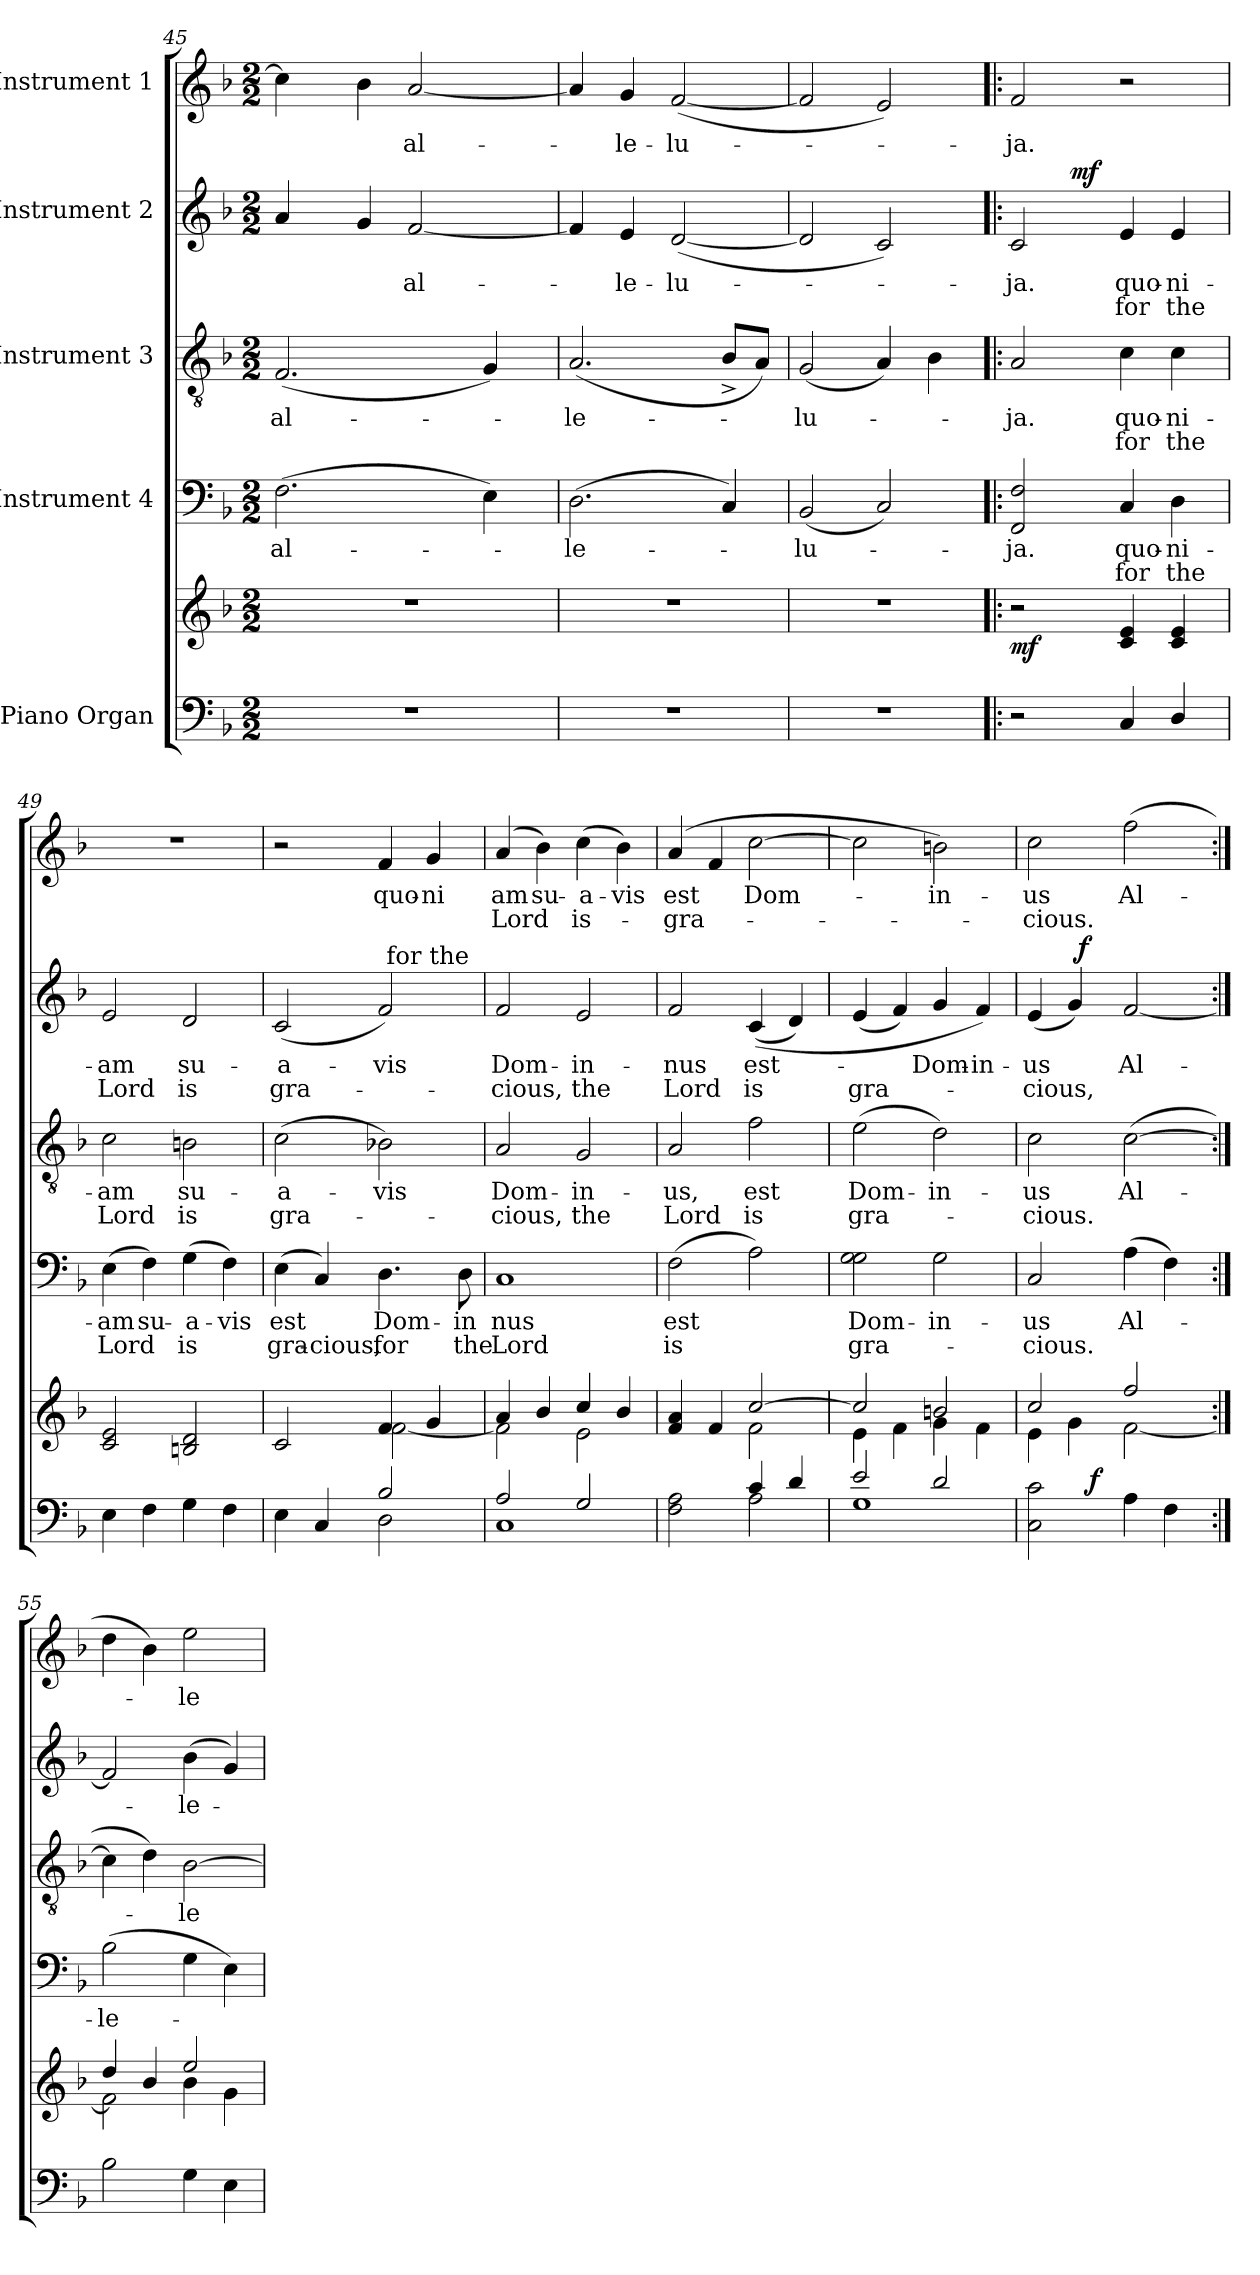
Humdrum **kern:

**kern	**kern	**dynam	**kern	**text	**text	**kern	**text	**text	**kern	**text	**text	**dynam	**kern	**text	**text
*part5	*part5	*part5	*part4	*part4	*part4	*part3	*part3	*part3	*part2	*part2	*part2	*part2	*part1	*part1	*part1
*staff6	*staff5	*staff5/6	*staff4	*staff4	*staff4	*staff3	*staff3	*staff3	*staff2	*staff2	*staff2	*staff2	*staff1	*staff1	*staff1
*I"Piano Organ	*	*	*I"Instrument 4	*	*	*I"Instrument 3	*	*	*I"Instrument 2	*	*	*	*I"Instrument 1	*	*
!!LO:PB:g=z
*clefF4	*clefG2	*	*clefF4	*	*	*clefGv2	*	*	*clefG2	*	*	*	*clefG2	*	*
*k[b-]	*k[b-]	*	*k[b-]	*	*	*k[b-]	*	*	*k[b-]	*	*	*	*k[b-]	*	*
*F:	*F:	*	*F:	*	*	*F:	*	*	*F:	*	*	*	*F:	*	*
*M2/2	*M2/2	*	*M2/2	*	*	*M2/2	*	*	*M2/2	*	*	*	*M2/2	*	*
=45	=45	=45	=45	=45	=45	=45	=45	=45	=45	=45	=45	=45	=45	=45	=45
!	!	!	!	!LO:LY:b:cj	!	!	!LO:LY:b:cj	!	!	!	!	!	!	!	!
*	*	*	*	*	*	*^	*	*	*	*	*	*	*^	*	*
1r	1r	.	(>2.F\	-al-	.	(<2.F/	8..ryy	al-	.	4a/	.	.	.	4cc\]	8ryy	.	.
.	.	.	.	.	.	.	.	.	.	.	.	.	.	.	64ryy	.	.
.	.	.	.	.	.	.	.	.	.	.	.	.	.	.	2ryy	.	.
.	.	.	.	.	.	.	2ryy	.	.	.	.	.	.	.	.	.	.
.	.	.	.	.	.	.	.	.	.	4g/	.	.	.	4b-\	.	.	.
!	!	!	!	!	!	!	!	!	!	!	!LO:LY:b:cj	!	!	!	!	!LO:LY:b:cj	!
.	.	.	.	.	.	.	.	.	.	[<2f/	-al-	.	.	[<2a/	.	-al-	.
.	.	.	.	.	.	.	.	.	.	.	.	.	.	.	4ryy	.	.
.	.	.	.	.	.	.	4ryy	.	.	.	.	.	.	.	.	.	.
.	.	.	4E\)	.	.	4G/)	.	.	.	.	.	.	.	.	.	.	.
.	.	.	.	.	.	.	.	.	.	.	.	.	.	.	16..ryy	.	.
.	.	.	.	.	.	.	32ryy	.	.	.	.	.	.	.	.	.	.
=46	=46	=46	=46	=46	=46	=46	=46	=46	=46	=46	=46	=46	=46	=46	=46	=46	=46
!	!	!	!	!LO:LY:b:cj	!	!	!	!LO:LY:b:cj	!	!	!	!	!	!	!	!	!
*	*	*	*	*	*	*v	*v	*	*	*	*	*	*	*v	*v	*	*
1r	1r	.	(<2.D\	-le-	.	(<2.A/	-le-	.	4f/]	.	.	.	4a/]	.	.
!	!	!	!	!	!	!	!	!	!	!LO:LY:b:cj	!	!	!	!LO:LY:b:cj	!
.	.	.	.	.	.	.	.	.	4e/	-le-	.	.	4g/	-le-	.
!	!	!	!	!	!	!	!	!	!	!LO:LY:b:cj	!	!	!	!LO:LY:b:cj	!
.	.	.	.	.	.	.	.	.	(<[<2d/	-lu-	.	.	(<[<2f/	-lu-	.
.	.	.	4C/)	.	.	8B-^>/L	.	.	.	.	.	.	.	.	.
.	.	.	.	.	.	8A/J)	.	.	.	.	.	.	.	.	.
=47	=47	=47	=47	=47	=47	=47	=47	=47	=47	=47	=47	=47	=47	=47	=47
!	!	!	!	!LO:LY:b:cj	!	!	!LO:LY:b:cj	!	!	!	!	!	!	!	!
1r	1r	.	(<2BB-/	-lu-	.	(<2G/	-lu-	.	2d/]	.	.	.	2f/]	.	.
.	.	.	2C/)	.	.	4A/)	.	.	2c/)	.	.	.	2e/)	.	.
.	.	.	.	.	.	4B-\	.	.	.	.	.	.	.	.	.
=48!|:	=48!|:	=48!|:	=48!|:	=48!|:	=48!|:	=48!|:	=48!|:	=48!|:	=48!|:	=48!|:	=48!|:	=48!|:	=48!|:	=48!|:	=48!|:
!	!	!LO:DY:b	!	!LO:LY:b:cj	!	!	!LO:LY:b:cj	!	!	!LO:LY:b:cj	!	!	!	!LO:LY:b:cj	!
*	*	*	*	*	*	*	*	*	*^	*	*	*	*	*	*
2r	2r	mf	2F/ 2FF/	-ja.	.	2A/	-ja.	.	2c/	4ryy	-ja.	.	.	2f/	-ja.	.
.	.	.	.	.	.	.	.	.	.	64ryy	.	.	.	.	.	.
!	!	!	!	!	!	!	!	!	!	!	!	!	!LO:DY:a	!	!	!
.	.	.	.	.	.	.	.	.	.	2ryy	.	.	mf	.	.	.
!	!	!	!	!LO:LY:b:cj	!LO:LY:b:cj	!	!LO:LY:b:cj	!LO:LY:b:cj	!	!	!LO:LY:b:cj	!LO:LY:b:cj	!	!	!	!
4C/	4c/ 4e/	.	4C/	quo-	-for	4c\	quo-	-for	4e/	.	quo-	-for	.	2r	.	.
!	!	!	!	!LO:LY:b:cj	!LO:LY:b:cj	!	!LO:LY:b:cj	!LO:LY:b:cj	!	!	!LO:LY:b:cj	!LO:LY:b:cj	!	!	!	!
4D/	4c/ 4e/	.	4D\	ni-	-the	4c\	ni-	-the	4e/	.	ni-	-the	.	.	.	.
.	.	.	.	.	.	.	.	.	.	8...ryy	.	.	.	.	.	.
=49	=49	=49	=49	=49	=49	=49	=49	=49	=49	=49	=49	=49	=49	=49	=49	=49
!	!	!	!	!LO:LY:b:cj	!LO:LY:b:cj	!	!LO:LY:b:cj	!LO:LY:b:cj	!	!	!LO:LY:b:cj	!LO:LY:b:cj	!	!	!	!
*	*	*	*	*	*	*	*	*	*v	*v	*	*	*	*	*	*
4E\	2c/ 2e/	.	(>4E\	am	Lord	2c\	am	Lord	2e/	am	Lord	.	1r	.	.
!	!	!	!	!LO:LY:b:cj	!	!	!	!	!	!	!	!	!	!	!
4F\	.	.	4F\)	su-	.	.	.	.	.	.	.	.	.	.	.
!	!	!	!	!LO:LY:b:cj	!LO:LY:b:cj	!	!LO:LY:b:cj	!LO:LY:b:cj	!	!LO:LY:b:cj	!LO:LY:b:cj	!	!	!	!
4G\	2Bn/ 2d/	.	(>4G\	-a-	-is	2Bn\	su-	-is	2d/	su-	-is	.	.	.	.
!	!	!	!	!LO:LY:b:cj	!	!	!	!	!	!	!	!	!	!	!
4F\	.	.	4F\)	vis	.	.	.	.	.	.	.	.	.	.	.
=50	=50	=50	=50	=50	=50	=50	=50	=50	=50	=50	=50	=50	=50	=50	=50
*^	*^	*	*	*	*	*	*	*	*	*	*	*	*	*	*
!	!	!	!	!	!	!LO:LY:b:cj	!LO:LY:b	!	!LO:LY:b:cj	!LO:LY:b:cj	!	!LO:LY:b:cj	!LO:LY:b:cj	!	!	!	!
*	*	*	*	*	*	*	*	*	*	*	*^	*	*	*	*	*	*
4ryy	4E\	2c/	2ryy	.	(<4E\	est	gra-	(>2c\	a-	-gra-	(<2c/	2ryy	a-	-gra-	.	2r	.	.
!	!	!	!	!	!	!	!LO:LY:b:cj	!	!	!	!	!	!	!	!	!	!	!
4C/	4ryy	.	.	.	4C/)	.	-cious,	.	.	.	.	.	.	.	.	.	.	.
!	!	!	!	!	!	!LO:LY:b:cj	!LO:LY:b:cj	!	!LO:LY:b:cj	!	!	!	!LO:LY:b:cj	!	!	!	!LO:LY:b:cj	!
2B-/	2D\	4f/	[>2f\	.	4.D\	Dom-	-for	2B-X\)	-vis	.	2f/)	64ryy	-vis	.	.	4f/	quo-	.
!	!	!	!	!	!	!	!	!	!	!	!	!LO:TX:a:t=for the	!	!	!	!	!	!
.	.	.	.	.	.	.	.	.	.	.	.	4ryy	.	.	.	.	.	.
!	!	!	!	!	!	!	!	!	!	!	!	!	!	!	!	!	!LO:LY:b:cj	!
.	.	4g/	.	.	.	.	.	.	.	.	.	.	.	.	.	4g/	-ni	.
.	.	.	.	.	.	.	.	.	.	.	.	8...ryy	.	.	.	.	.	.
!	!	!	!	!	!	!LO:LY:b:cj	!LO:LY:b:cj	!	!	!	!	!	!	!	!	!	!	!
.	.	.	.	.	8D\	in	the	.	.	.	.	.	.	.	.	.	.	.
!!LO:LB:g=z
=51	=51	=51	=51	=51	=51	=51	=51	=51	=51	=51	=51	=51	=51	=51	=51	=51	=51	=51
!	!	!	!	!	!	!LO:LY:b:cj	!LO:LY:b:cj	!	!LO:LY:b:cj	!LO:LY:b:cj	!	!	!LO:LY:b:cj	!LO:LY:b:cj	!	!	!LO:LY:b:cj	!LO:LY:b:cj
*	*	*	*	*	*	*	*	*	*	*	*v	*v	*	*	*	*	*	*
2A/	1C	4a/	2f\]	.	1C	nus	Lord	2A/	Dom-	-cious,	2f/	Dom-	-cious,	.	(<4a/	am	Lord
!	!	!	!	!	!	!	!	!	!	!	!	!	!	!	!	!LO:LY:b:cj	!
.	.	4b-/	.	.	.	.	.	.	.	.	.	.	.	.	4b-\)	su-	.
!	!	!	!	!	!	!	!	!	!LO:LY:b:cj	!LO:LY:b:cj	!	!LO:LY:b:cj	!LO:LY:b:cj	!	!	!LO:LY:b:cj	!LO:LY:b:cj
2G/	.	4cc/	2e\	.	.	.	.	2G/	in-	-the	2e/	in-	-the	.	(>4cc\	-a-	-is-
!	!	!	!	!	!	!	!	!	!	!	!	!	!	!	!	!LO:LY:b:cj	!
.	.	4b-/	.	.	.	.	.	.	.	.	.	.	.	.	4b-\)	-vis	.
=52	=52	=52	=52	=52	=52	=52	=52	=52	=52	=52	=52	=52	=52	=52	=52	=52	=52
!	!	!	!	!	!	!LO:LY:b:cj	!LO:LY:b:cj	!	!LO:LY:b:cj	!LO:LY:b:cj	!	!LO:LY:b:cj	!LO:LY:b:cj	!	!	!LO:LY:b:cj	!LO:LY:b:cj
2ryy	2F\ 2A\	4f/ 4a/	2ryy	.	(>2F\	est	is	2A/	us,	Lord	2f/	nus	Lord	.	(>4a/	est	gra-
.	.	4f/	.	.	.	.	.	.	.	.	.	.	.	.	4f/	.	.
!	!	!	!	!	!	!	!	!	!LO:LY:b:cj	!LO:LY:b:cj	!	!LO:LY:b:cj	!LO:LY:b:cj	!	!	!LO:LY:b:cj	!
4c/	2A\	[>2cc/	2f\	.	2A\)	.	.	2f\	est	is	(<(>4c/	est-	-is	.	[>2cc\	-Dom-	.
4d/	.	.	.	.	.	.	.	.	.	.	4d/)	.	.	.	.	.	.
=53	=53	=53	=53	=53	=53	=53	=53	=53	=53	=53	=53	=53	=53	=53	=53	=53	=53
!	!	!	!	!	!	!LO:LY:b	!LO:LY:b:cj	!	!LO:LY:b:cj	!LO:LY:b:cj	!	!	!LO:LY:b:cj	!	!	!	!
2e/	1G	2cc/]	4e\	.	2G\ 2G\	Dom-	-gra-	(>2e\	Dom-	-gra-	(<4e/	.	gra-	.	2cc\]	.	.
.	.	.	4f\	.	.	.	.	.	.	.	4f/)	.	.	.	.	.	.
!	!	!	!	!	!	!LO:LY:b:cj	!	!	!LO:LY:b:cj	!	!	!LO:LY:b:cj	!	!	!	!LO:LY:b:cj	!
2d/	.	2bn/	4g\	.	2G\	-in-	.	2d\)	-in-	.	4g/	-Dom-	.	.	2bn\)	-in-	.
!	!	!	!	!	!	!	!	!	!	!	!	!LO:LY:b:cj	!	!	!	!	!
.	.	.	4f\	.	.	.	.	.	.	.	4f/)	-in-	.	.	.	.	.
=54	=54	=54	=54	=54	=54	=54	=54	=54	=54	=54	=54	=54	=54	=54	=54	=54	=54
!	!	!	!	!	!	!LO:LY:b:cj	!LO:LY:b:cj	!	!LO:LY:b:cj	!LO:LY:b:cj	!	!LO:LY:b:cj	!LO:LY:b:cj	!	!	!LO:LY:b:cj	!LO:LY:b:cj
*	*	*	*	*	*	*	*	*	*	*	*^	*	*	*	*	*	*
2C\ 2c\	4ryy	2cc/	4e\	.	2C/	-us	cious.	2c\	-us	cious.	(<4e/	4ryy	-us	cious,	.	2cc\	-us	cious.
.	16ryy	.	4g\	.	.	.	.	.	.	.	4g/)	32ryy	.	.	.	.	.	.
!	!	!	!	!	!	!	!	!	!	!	!	!	!	!	!LO:DY:b	!	!	!
.	.	.	.	.	.	.	.	.	.	.	.	2ryy	.	.	f	.	.	.
!	!	!	!	!LO:DY:a=2	!	!	!	!	!	!	!	!	!	!	!	!	!	!
.	2ryy	.	.	f	.	.	.	.	.	.	.	.	.	.	.	.	.	.
!	!	!	!	!	!	!LO:LY:b:cj	!	!	!LO:LY:b:cj	!	!	!	!LO:LY:b:cj	!	!	!	!LO:LY:b:cj	!
4A\	.	2ff/	[<2f\	.	(>4A\	Al-	.	(>[>2c\	Al-	.	[<2f/	.	Al-	.	.	(>2ff\	Al-	.
4F\	.	.	.	.	4F\)	.	.	.	.	.	.	.	.	.	.	.	.	.
.	.	.	.	.	.	.	.	.	.	.	.	8..ryy	.	.	.	.	.	.
.	8.ryy	.	.	.	.	.	.	.	.	.	.	.	.	.	.	.	.	.
=55:|!	=55:|!	=55:|!	=55:|!	=55:|!	=55:|!	=55:|!	=55:|!	=55:|!	=55:|!	=55:|!	=55:|!	=55:|!	=55:|!	=55:|!	=55:|!	=55:|!	=55:|!	=55:|!
!	!	!	!	!	!	!LO:LY:b:cj	!	!	!	!	!	!	!	!	!	!	!	!
*v	*v	*	*	*	*	*	*	*	*	*	*v	*v	*	*	*	*	*	*
2B-\	4dd/	2f\]	.	(>2B-\	-le-	.	4c\]	.	.	2f/]	.	.	.	4dd\	.	.
.	4b-/	.	.	.	.	.	4d\)	.	.	.	.	.	.	4b-\)	.	.
!	!	!	!	!	!	!	!	!LO:LY:b:cj	!	!	!LO:LY:b:cj	!	!	!	!LO:LY:b:cj	!
4G\	2ee/	4b-\	.	4G\	.	.	[<2B-\	-le	.	(>4b-\	-le-	.	.	2ee\	-le-	.
4E\	.	4g\	.	4E\)	.	.	.	.	.	4g/)	.	.	.	.	.	.
*	*v	*v	*	*	*	*	*	*	*	*	*	*	*	*	*	*
=	=	=	=	=	=	=	=	=	=	=	=	=	=	=	=
*-	*-	*-	*-	*-	*-	*-	*-	*-	*-	*-	*-	*-	*-	*-	*-
